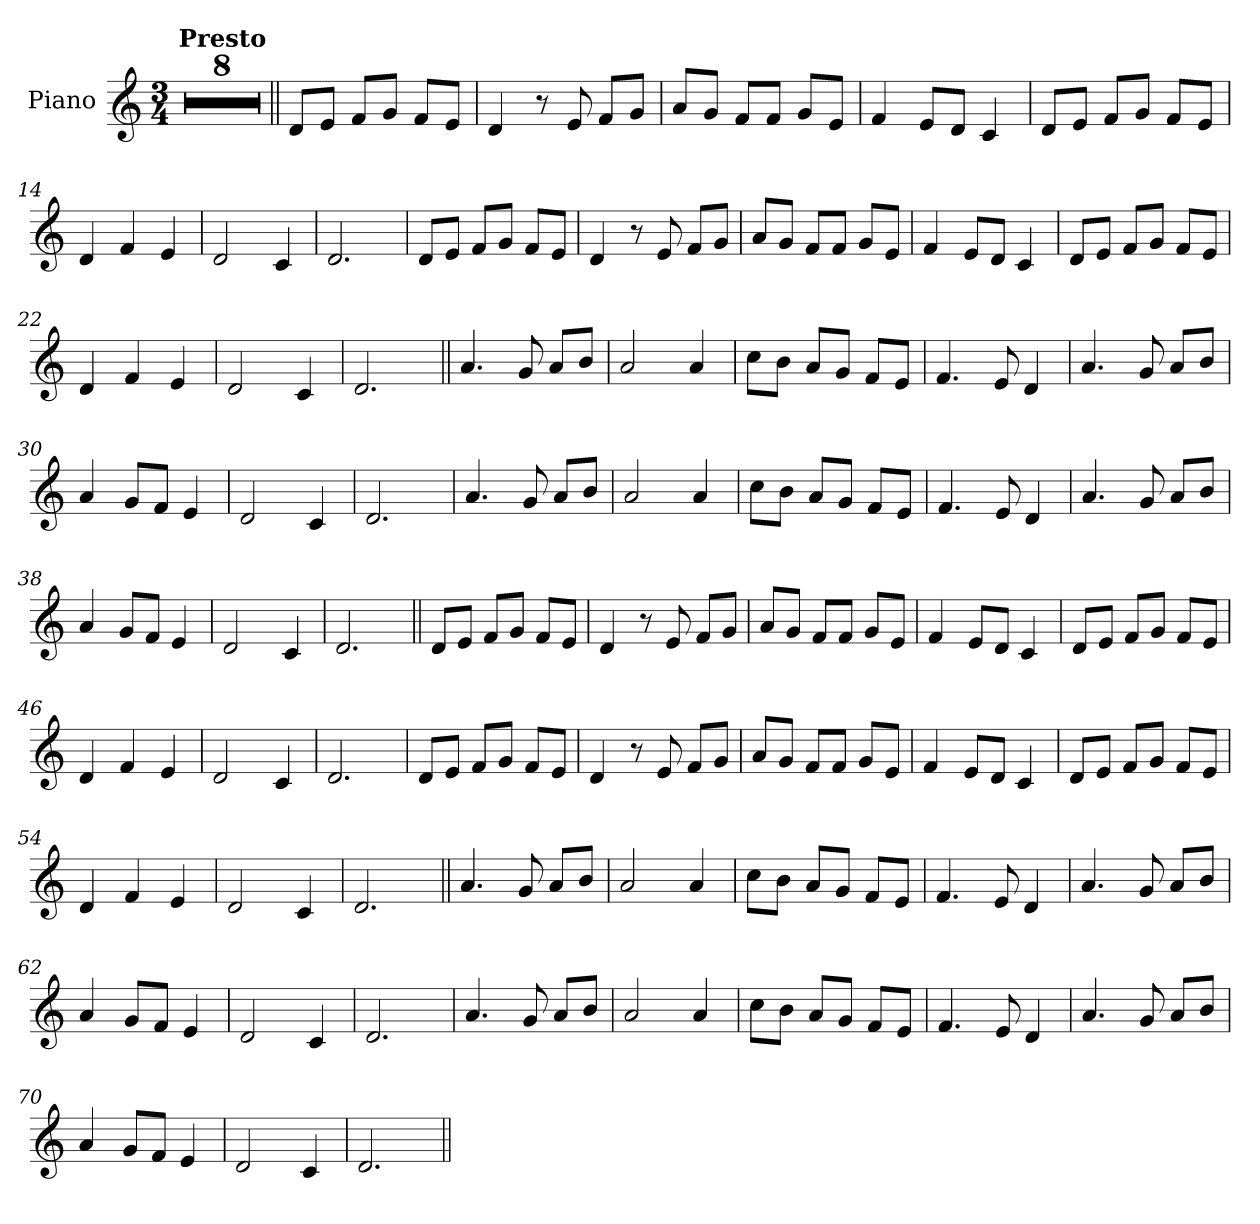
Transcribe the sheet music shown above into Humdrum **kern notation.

**kern
*part1
*staff1
*I"Piano
*I'Pno.
*clefG2
*k[]
*M3/4
=1
!LO:TX:a:B:t=Presto
2.r
=2
2.r
=3
2.r
=4
2.r
=5
2.r
=6
2.r
=7
2.r
=8
2.r
=9||
8dL
8eJ
8fL
8gJ
8fL
8eJ
=10
4d
8r
8e
8fL
8gJ
=11
8aL
8gJ
8fL
8fJ
8gL
8eJ
=12
4f
8eL
8dJ
4c
=13
8dL
8eJ
8fL
8gJ
8fL
8eJ
=14
4d
4f
4e
=15
2d
4c
=16
2.d
=17
8dL
8eJ
8fL
8gJ
8fL
8eJ
=18
4d
8r
8e
8fL
8gJ
=19
8aL
8gJ
8fL
8fJ
8gL
8eJ
=20
4f
8eL
8dJ
4c
=21
8dL
8eJ
8fL
8gJ
8fL
8eJ
=22
4d
4f
4e
=23
2d
4c
=24
2.d
=25||
4.a
8g
8aL
8bJ
=26
2a
4a
=27
8ccL
8bJ
8aL
8gJ
8fL
8eJ
=28
4.f
8e
4d
=29
4.a
8g
8aL
8bJ
=30
4a
8gL
8fJ
4e
=31
2d
4c
=32
2.d
=33
4.a
8g
8aL
8bJ
=34
2a
4a
=35
8ccL
8bJ
8aL
8gJ
8fL
8eJ
=36
4.f
8e
4d
=37
4.a
8g
8aL
8bJ
=38
4a
8gL
8fJ
4e
=39
2d
4c
=40
2.d
=41||
8dL
8eJ
8fL
8gJ
8fL
8eJ
=42
4d
8r
8e
8fL
8gJ
=43
8aL
8gJ
8fL
8fJ
8gL
8eJ
=44
4f
8eL
8dJ
4c
=45
8dL
8eJ
8fL
8gJ
8fL
8eJ
=46
4d
4f
4e
=47
2d
4c
=48
2.d
=49
8dL
8eJ
8fL
8gJ
8fL
8eJ
=50
4d
8r
8e
8fL
8gJ
=51
8aL
8gJ
8fL
8fJ
8gL
8eJ
=52
4f
8eL
8dJ
4c
=53
8dL
8eJ
8fL
8gJ
8fL
8eJ
=54
4d
4f
4e
=55
2d
4c
=56
2.d
=57||
4.a
8g
8aL
8bJ
=58
2a
4a
=59
8ccL
8bJ
8aL
8gJ
8fL
8eJ
=60
4.f
8e
4d
=61
4.a
8g
8aL
8bJ
=62
4a
8gL
8fJ
4e
=63
2d
4c
=64
2.d
=65
4.a
8g
8aL
8bJ
=66
2a
4a
=67
8ccL
8bJ
8aL
8gJ
8fL
8eJ
=68
4.f
8e
4d
=69
4.a
8g
8aL
8bJ
=70
4a
8gL
8fJ
4e
=71
2d
4c
=72
2.d
=||
*-
